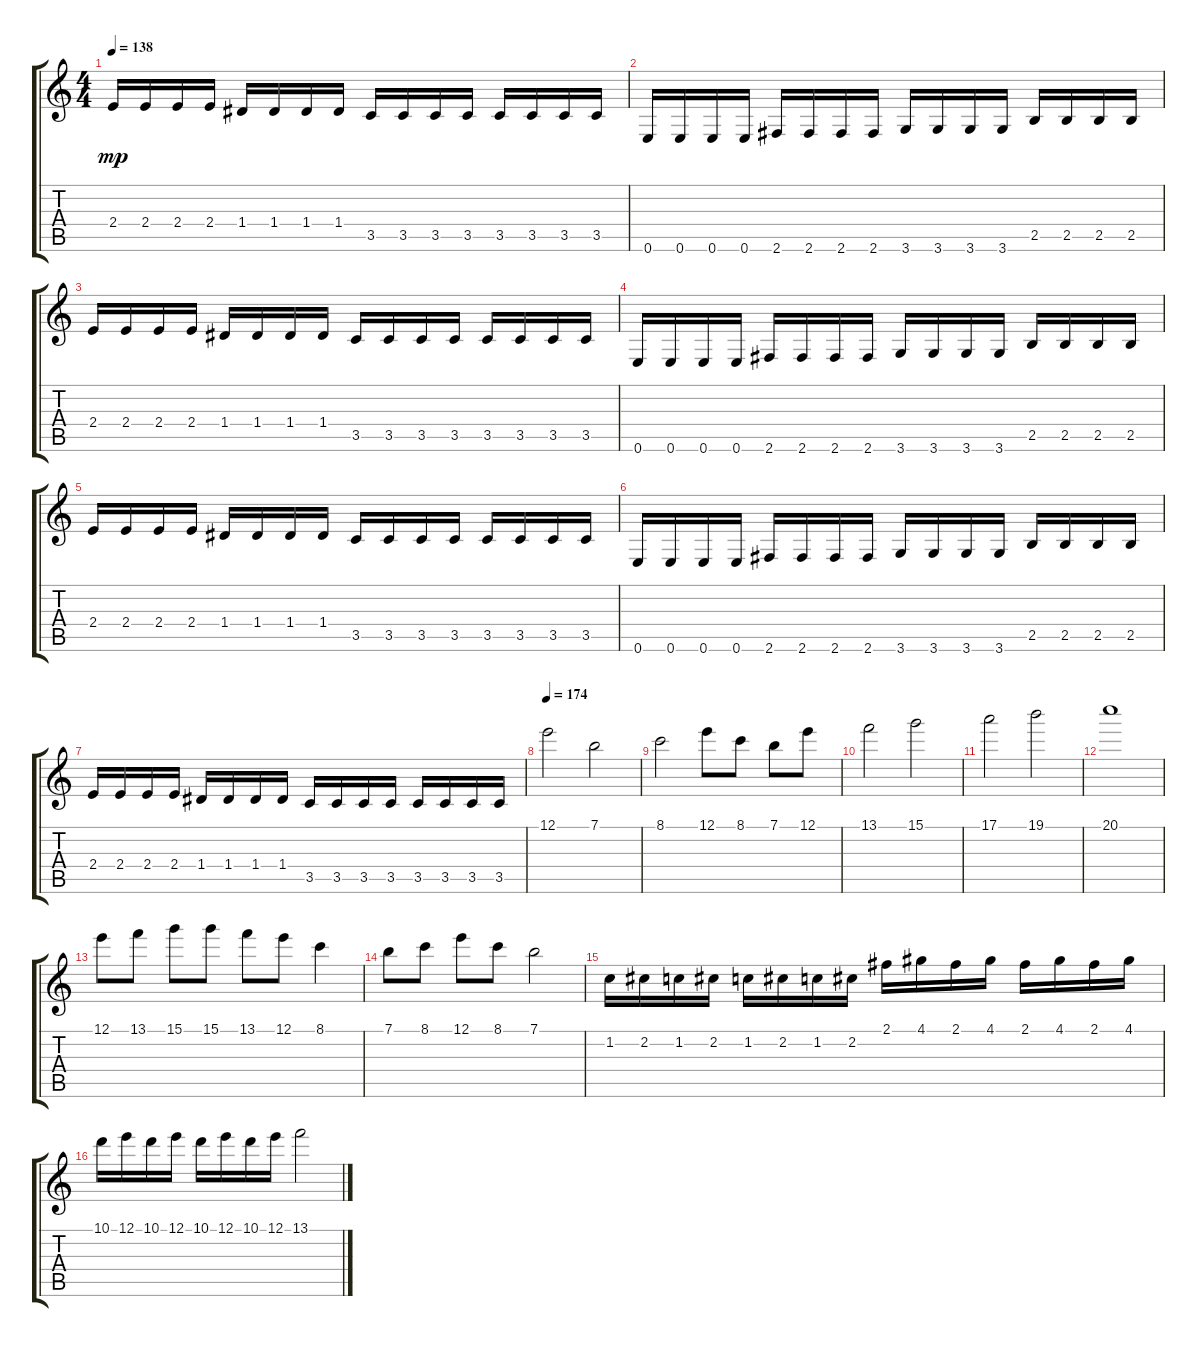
\track "" {instrument overdrivenguitar}
\staff {score tabs}
\tuning (E4 B3 G3 D3 A2 E2) {hide}
\ts (4 4)
\tempo 138
\clef g2
\ks c
2.4.16{dy mp} 2.4.16 2.4.16 2.4.16 1.4.16 1.4.16 1.4.16 1.4.16 3.5.16 3.5.16 3.5.16 3.5.16 3.5.16 3.5.16 3.5.16 3.5.16 |
0.6.16 0.6.16 0.6.16 0.6.16 2.6.16 2.6.16 2.6.16 2.6.16 3.6.16 3.6.16 3.6.16 3.6.16 2.5.16 2.5.16 2.5.16 2.5.16 |
2.4.16 2.4.16 2.4.16 2.4.16 1.4.16 1.4.16 1.4.16 1.4.16 3.5.16 3.5.16 3.5.16 3.5.16 3.5.16 3.5.16 3.5.16 3.5.16 |
0.6.16 0.6.16 0.6.16 0.6.16 2.6.16 2.6.16 2.6.16 2.6.16 3.6.16 3.6.16 3.6.16 3.6.16 2.5.16 2.5.16 2.5.16 2.5.16 |
2.4.16 2.4.16 2.4.16 2.4.16 1.4.16 1.4.16 1.4.16 1.4.16 3.5.16 3.5.16 3.5.16 3.5.16 3.5.16 3.5.16 3.5.16 3.5.16 |
0.6.16 0.6.16 0.6.16 0.6.16 2.6.16 2.6.16 2.6.16 2.6.16 3.6.16 3.6.16 3.6.16 3.6.16 2.5.16 2.5.16 2.5.16 2.5.16 |
2.4.16 2.4.16 2.4.16 2.4.16 1.4.16 1.4.16 1.4.16 1.4.16 3.5.16 3.5.16 3.5.16 3.5.16 3.5.16 3.5.16 3.5.16 3.5.16 |
\tempo 174
12.1.2 7.1.2 |
8.1.2 12.1.8 8.1.8 7.1.8 12.1.8 |
13.1.2 15.1.2 |
17.1.2 19.1.2 |
20.1.1 |
12.1.8 13.1.8 15.1.8 15.1.8 13.1.8 12.1.8 8.1.4 |
7.1.8 8.1.8 12.1.8 8.1.8 7.1.2 |
1.2.16 2.2.16 1.2.16 2.2.16 1.2.16 2.2.16 1.2.16 2.2.16 2.1.16 4.1.16 2.1.16 4.1.16 2.1.16 4.1.16 2.1.16 4.1.16 |
10.1.16 12.1.16 10.1.16 12.1.16 10.1.16 12.1.16 10.1.16 12.1.16 13.1.2
